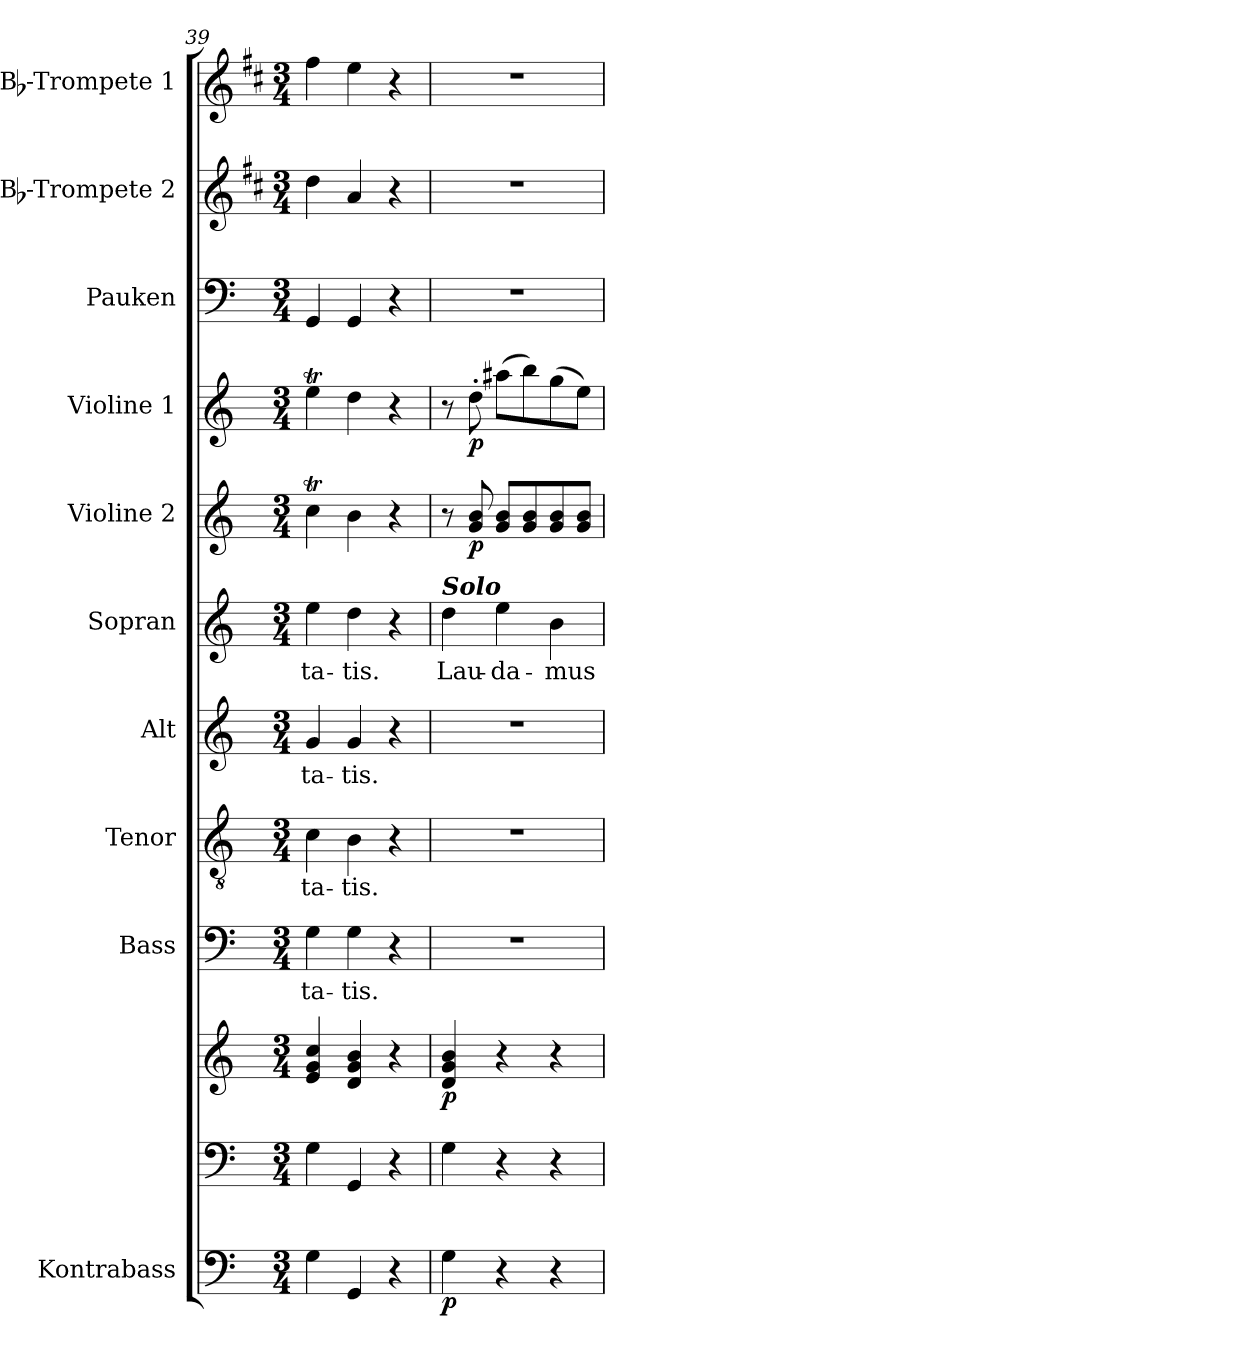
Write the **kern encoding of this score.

**kern	**dynam	**kern	**kern	**dynam	**kern	**text	**kern	**text	**kern	**text	**kern	**text	**kern	**dynam	**kern	**dynam	**kern	**kern	**kern
*part11	*part11	*part10	*part10	*part10	*part9	*part9	*part8	*part8	*part7	*part7	*part6	*part6	*part5	*part5	*part4	*part4	*part3	*part2	*part1
*staff12	*staff12	*staff11	*staff10	*staff10/11	*staff9	*staff9	*staff8	*staff8	*staff7	*staff7	*staff6	*staff6	*staff5	*staff5	*staff4	*staff4	*staff3	*staff2	*staff1
*I"Kontrabass	*	*	*	*	*I"Bass	*	*I"Tenor	*	*I"Alt	*	*I"Sopran	*	*I"Violine 2	*	*I"Violine 1	*	*I"Pauken	*I"Bb-Trompete 2	*I"Bb-Trompete 1
*I'Kb.	*	*	*	*	*I'B.	*	*I'T.	*	*I'A.	*	*I'S.	*	*I'Vl. 2	*	*I'Vl. 1	*	*I'Pk.	*I'Bb Trp. 2	*I'Bb Trp. 1
*clefF4	*	*clefF4	*clefG2	*	*clefF4	*	*clefGv2	*	*clefG2	*	*clefG2	*	*clefG2	*	*clefG2	*	*clefF4	*clefG2	*clefG2
*ITrd7c12	*	*	*	*	*	*	*	*	*	*	*	*	*	*	*	*	*	*ITrd1c2	*ITrd1c2
*k[]	*	*k[]	*k[]	*	*k[]	*	*k[]	*	*k[]	*	*k[]	*	*k[]	*	*k[]	*	*k[]	*k[]	*k[]
*C:	*	*C:	*C:	*	*C:	*	*C:	*	*C:	*	*C:	*	*C:	*	*C:	*	*C:	*C:	*C:
*M3/4	*	*M3/4	*M3/4	*	*M3/4	*	*M3/4	*	*M3/4	*	*M3/4	*	*M3/4	*	*M3/4	*	*M3/4	*M3/4	*M3/4
=39	=39	=39	=39	=39	=39	=39	=39	=39	=39	=39	=39	=39	=39	=39	=39	=39	=39	=39	=39
!	!	!	!	!	!	!LO:LY:b	!	!LO:LY:b	!	!LO:LY:b	!	!LO:LY:b	!	!	!	!	!	!	!
4GG\	.	4G\	4e/ 4g/ 4cc/	.	4G\	-ta-	4c\	-ta-	4g/	-ta-	4ee\	-ta-	4ccT\	.	4eet\	.	4GG/	4cc\	4ee\
!	!	!	!	!	!	!LO:LY:b	!	!LO:LY:b	!	!LO:LY:b	!	!LO:LY:b	!	!	!	!	!	!	!
4GGG/	.	4GG/	4d/ 4g/ 4b/	.	4G\	-tis.	4B\	-tis.	4g/	-tis.	4dd\	-tis.	4b\	.	4dd\	.	4GG/	4g/	4dd\
4r	.	4r	4r	.	4r	.	4r	.	4r	.	4r	.	4r	.	4r	.	4r	4r	4r
=40	=40	=40	=40	=40	=40	=40	=40	=40	=40	=40	=40	=40	=40	=40	=40	=40	=40	=40	=40
!	!	!	!	!	!	!	!	!	!	!	!LO:TX:a:Bi:t=Solo	!	!	!	!	!	!	!	!
!	!LO:DY:b	!	!	!LO:DY:b	!	!	!	!	!	!	!	!LO:LY:b	!	!	!	!	!	!	!
4GG\	p	4G\	4d/ 4g/ 4b/	p	2.r	.	2.r	.	2.r	.	4dd\	Lau-	8r	.	8r	.	2.r	2.r	2.r
!	!	!	!	!	!	!	!	!	!	!	!	!	!	!LO:DY:b	!	!LO:DY:b	!	!	!
.	.	.	.	.	.	.	.	.	.	.	.	.	8g/ 8b/	p	8dd'>\	p	.	.	.
!	!	!	!	!	!	!	!	!	!	!	!	!LO:LY:b	!	!	!	!	!	!	!
4r	.	4r	4r	.	.	.	.	.	.	.	4ee\	-da-	8g/ 8b/L	.	(>8aa#X\L	.	.	.	.
.	.	.	.	.	.	.	.	.	.	.	.	.	8g/ 8b/	.	8bb\)	.	.	.	.
!	!	!	!	!	!	!	!	!	!	!	!	!LO:LY:b	!	!	!	!	!	!	!
4r	.	4r	4r	.	.	.	.	.	.	.	4b\	-mus	8g/ 8b/	.	(>8gg\	.	.	.	.
.	.	.	.	.	.	.	.	.	.	.	.	.	8g/ 8b/J	.	8ee\J)	.	.	.	.
=	=	=	=	=	=	=	=	=	=	=	=	=	=	=	=	=	=	=	=
*-	*-	*-	*-	*-	*-	*-	*-	*-	*-	*-	*-	*-	*-	*-	*-	*-	*-	*-	*-
